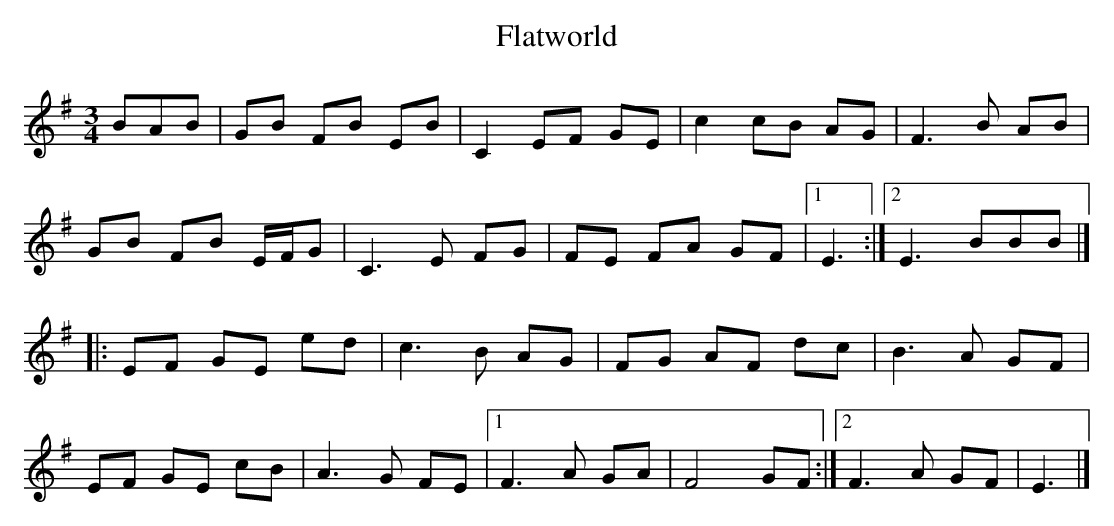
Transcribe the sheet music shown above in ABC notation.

X:1
T: Flatworld
M: 3/4
L: 1/8
K: Emin
BAB| GB FB EB | C2 EF GE | c2 cB AG | F3 B AB |
GB FB E/F/G | C3 E FG | FE FA GF |[1 E3 :|[2 E3 BBB |]
|: EF GE ed | c3 B AG | FG AF dc | B3 A GF |
EF GE cB | A3 G FE |[1 F3 A GA | F4 GF :|[2 F3 A GF | E3 |]
